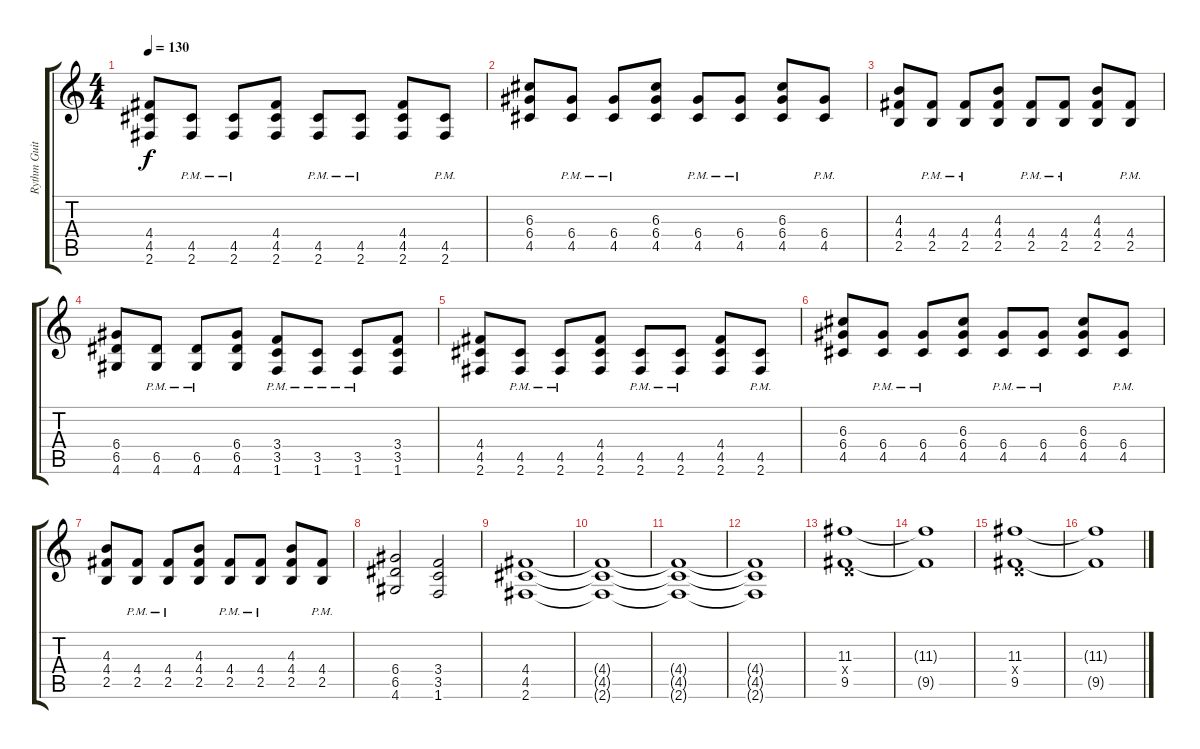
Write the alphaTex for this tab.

\track ("Rythm Guitar" "Rythm Guit") {instrument distortionguitar}
\staff {score tabs}
\tuning (E4 B3 G3 D3 A2 E2) {hide}
\ts (4 4)
\tempo 130
\clef g2
\ks c
(4.4 4.5 2.6).8{dy f} (4.5{pm} 2.6{pm}).8 (4.5{pm} 2.6{pm}).8 (4.4 4.5 2.6).8 (4.5{pm} 2.6{pm}).8 (4.5{pm} 2.6{pm}).8 (4.4 4.5 2.6).8 (4.5{pm} 2.6{pm}).8 |
(6.3 6.4 4.5).8 (6.4{pm} 4.5{pm}).8 (6.4{pm} 4.5{pm}).8 (6.3 6.4 4.5).8 (6.4{pm} 4.5{pm}).8 (6.4{pm} 4.5{pm}).8 (6.3 6.4 4.5).8 (6.4{pm} 4.5{pm}).8 |
(4.3 4.4 2.5).8 (4.4{pm} 2.5{pm}).8 (4.4{pm} 2.5{pm}).8 (4.3 4.4 2.5).8 (4.4{pm} 2.5{pm}).8 (4.4{pm} 2.5{pm}).8 (4.3 4.4 2.5).8 (4.4{pm} 2.5{pm}).8 |
(6.4 6.5 4.6).8 (6.5{pm} 4.6{pm}).8 (6.5{pm} 4.6{pm}).8 (6.4 6.5 4.6).8 (3.4 3.5{pm} 1.6{pm}).8 (3.5{pm} 1.6{pm}).8 (3.5{pm} 1.6{pm}).8 (3.4 3.5 1.6).8 |
(4.4 4.5 2.6).8 (4.5{pm} 2.6{pm}).8 (4.5{pm} 2.6{pm}).8 (4.4 4.5 2.6).8 (4.5{pm} 2.6{pm}).8 (4.5{pm} 2.6{pm}).8 (4.4 4.5 2.6).8 (4.5{pm} 2.6{pm}).8 |
(6.3 6.4 4.5).8 (6.4{pm} 4.5{pm}).8 (6.4{pm} 4.5{pm}).8 (6.3 6.4 4.5).8 (6.4{pm} 4.5{pm}).8 (6.4{pm} 4.5{pm}).8 (6.3 6.4 4.5).8 (6.4{pm} 4.5{pm}).8 |
(4.3 4.4 2.5).8 (4.4{pm} 2.5{pm}).8 (4.4{pm} 2.5{pm}).8 (4.3 4.4 2.5).8 (4.4{pm} 2.5{pm}).8 (4.4{pm} 2.5{pm}).8 (4.3 4.4 2.5).8 (4.4{pm} 2.5{pm}).8 |
(6.4 6.5 4.6).2 (3.4 3.5 1.6).2 |
(4.4 4.5 2.6).1{volume 2} |
(4.4{t} 4.5{t} 2.6{t}).1 |
(4.4{t} 4.5{t} 2.6{t}).1 |
(4.4{t} 4.5{t} 2.6{t}).1 |
(11.3 0.4{x} 9.5).1{volume 8 instrument electricguitarjazz} |
(11.3{t} 9.5{t}).1 |
(11.3 0.4{x} 9.5).1 |
(11.3{t} 9.5{t}).1
